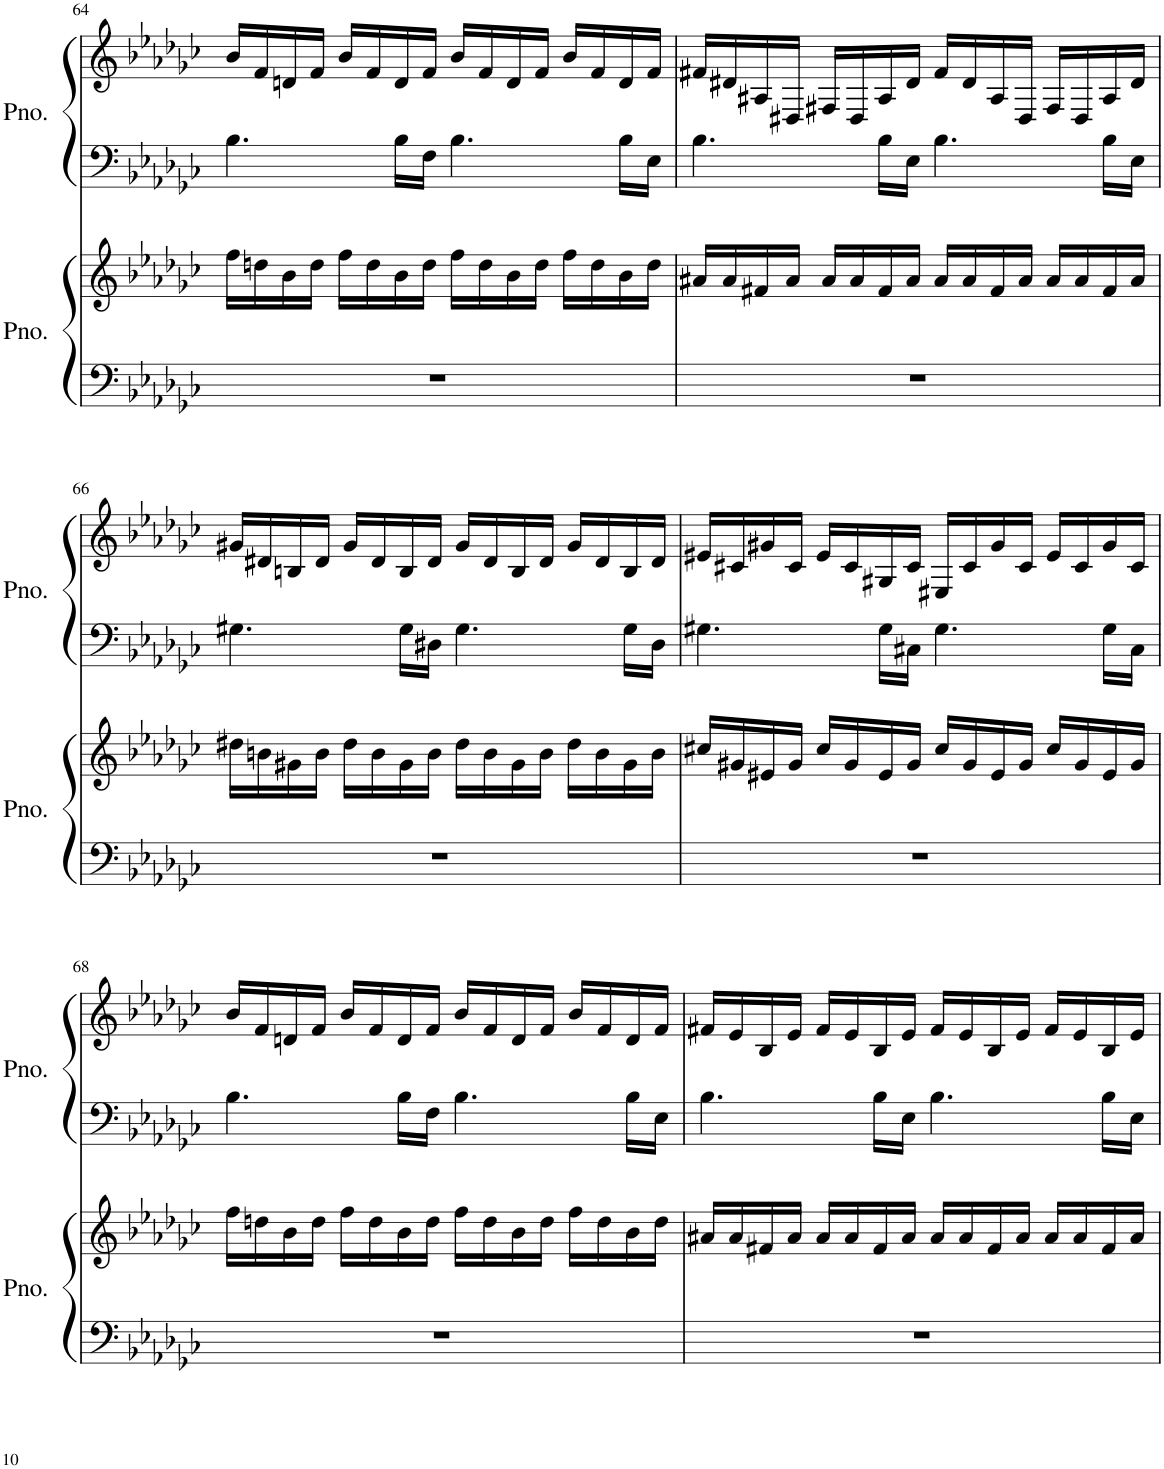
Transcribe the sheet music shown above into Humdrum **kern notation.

**kern	**kern	**kern	**kern
*part2	*part2	*part1	*part1
*staff4	*staff3	*staff2	*staff1
*I"Piano	*	*I"Piano	*
*I'Pno.	*	*I'Pno.	*
!!LO:PB:g=z
*clefF4	*clefG2	*clefF4	*clefG2
*k[b-e-a-d-g-c-]	*k[b-e-a-d-g-c-]	*k[b-e-a-d-g-c-]	*k[b-e-a-d-g-c-]
*M4/4	*M4/4	*M4/4	*M4/4
=64	=64	=64	=64
1r	16ff\LL	4.B-\	16b-/LL
.	16ddn\	.	16f/
.	16b-\	.	16dn/
.	16dd\JJ	.	16f/JJ
.	16ff\LL	.	16b-/LL
.	16dd\	.	16f/
.	16b-\	16B-\LL	16d/
.	16dd\JJ	16F\JJ	16f/JJ
.	16ff\LL	4.B-\	16b-/LL
.	16dd\	.	16f/
.	16b-\	.	16d/
.	16dd\JJ	.	16f/JJ
.	16ff\LL	.	16b-/LL
.	16dd\	.	16f/
.	16b-\	16B-\LL	16d/
.	16dd\JJ	16E-\JJ	16f/JJ
=65	=65	=65	=65
1r	16a#X/LL	4.B-\	16f#X/LL
.	16a#/	.	16d#X/
.	16f#X/	.	16A#X/
.	16a#/JJ	.	16D#X/JJ
.	16a#/LL	.	16F#X/LL
.	16a#/	.	16D#/
.	16f#/	16B-\LL	16A#/
.	16a#/JJ	16E-\JJ	16d#/JJ
.	16a#/LL	4.B-\	16f#/LL
.	16a#/	.	16d#/
.	16f#/	.	16A#/
.	16a#/JJ	.	16D#/JJ
.	16a#/LL	.	16F#/LL
.	16a#/	.	16D#/
.	16f#/	16B-\LL	16A#/
.	16a#/JJ	16E-\JJ	16d#/JJ
!!LO:LB:g=z
=66	=66	=66	=66
1r	16dd#X\LL	4.G#X\	16g#X/LL
.	16bn\	.	16d#X/
.	16g#X\	.	16Bn/
.	16b\JJ	.	16d#/JJ
.	16dd#\LL	.	16g#/LL
.	16b\	.	16d#/
.	16g#\	16G#\LL	16B/
.	16b\JJ	16D#X\JJ	16d#/JJ
.	16dd#\LL	4.G#\	16g#/LL
.	16b\	.	16d#/
.	16g#\	.	16B/
.	16b\JJ	.	16d#/JJ
.	16dd#\LL	.	16g#/LL
.	16b\	.	16d#/
.	16g#\	16G#\LL	16B/
.	16b\JJ	16D#\JJ	16d#/JJ
=67	=67	=67	=67
1r	16cc#X/LL	4.G#X\	16e#X/LL
.	16g#X/	.	16c#X/
.	16e#X/	.	16g#X/
.	16g#/JJ	.	16c#/JJ
.	16cc#/LL	.	16e#/LL
.	16g#/	.	16c#/
.	16e#/	16G#\LL	16G#X/
.	16g#/JJ	16C#X\JJ	16c#/JJ
.	16cc#/LL	4.G#\	16E#X/LL
.	16g#/	.	16c#/
.	16e#/	.	16g#/
.	16g#/JJ	.	16c#/JJ
.	16cc#/LL	.	16e#/LL
.	16g#/	.	16c#/
.	16e#/	16G#\LL	16g#/
.	16g#/JJ	16C#\JJ	16c#/JJ
!!LO:LB:g=z
=68	=68	=68	=68
1r	16ff\LL	4.B-\	16b-/LL
.	16ddn\	.	16f/
.	16b-\	.	16dn/
.	16dd\JJ	.	16f/JJ
.	16ff\LL	.	16b-/LL
.	16dd\	.	16f/
.	16b-\	16B-\LL	16d/
.	16dd\JJ	16F\JJ	16f/JJ
.	16ff\LL	4.B-\	16b-/LL
.	16dd\	.	16f/
.	16b-\	.	16d/
.	16dd\JJ	.	16f/JJ
.	16ff\LL	.	16b-/LL
.	16dd\	.	16f/
.	16b-\	16B-\LL	16d/
.	16dd\JJ	16E-\JJ	16f/JJ
=69	=69	=69	=69
1r	16a#X/LL	4.B-\	16f#X/LL
.	16a#/	.	16e-/
.	16f#X/	.	16B-/
.	16a#/JJ	.	16e-/JJ
.	16a#/LL	.	16f#/LL
.	16a#/	.	16e-/
.	16f#/	16B-\LL	16B-/
.	16a#/JJ	16E-\JJ	16e-/JJ
.	16a#/LL	4.B-\	16f#/LL
.	16a#/	.	16e-/
.	16f#/	.	16B-/
.	16a#/JJ	.	16e-/JJ
.	16a#/LL	.	16f#/LL
.	16a#/	.	16e-/
.	16f#/	16B-\LL	16B-/
.	16a#/JJ	16E-\JJ	16e-/JJ
=	=	=	=
*-	*-	*-	*-
